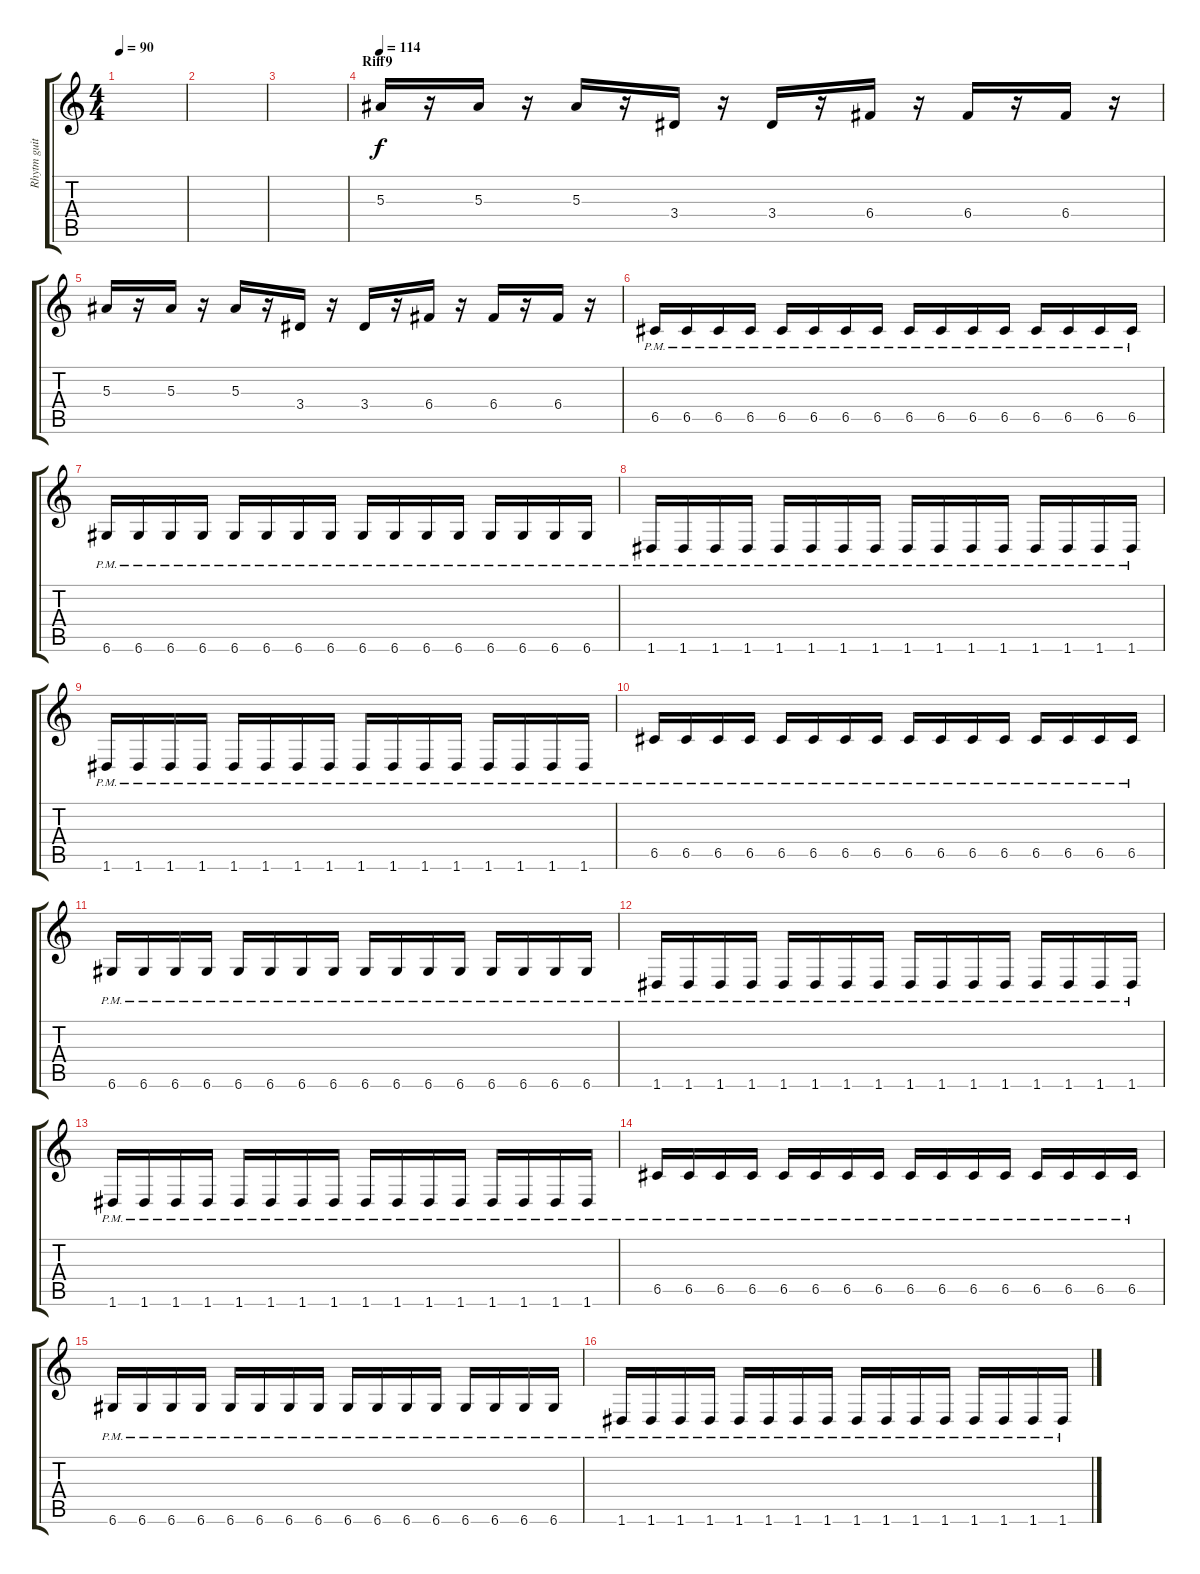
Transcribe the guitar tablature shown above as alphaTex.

\track ("Rhytm guitar" "Rhytm guit") {instrument distortionguitar}
\staff {score tabs}
\tuning (D4 A3 F3 C3 G2 D2) {hide}
\ts (4 4)
\tempo 90
\clef g2
\ks c
|
|
|
\section ("" "Riff9")
\tempo 114
5.3.16 r.16 5.3.16 r.16 5.3.16 r.16 3.4.16 r.16 3.4.16 r.16 6.4.16 r.16 6.4.16 r.16 6.4.16 r.16 |
5.3.16 r.16 5.3.16 r.16 5.3.16 r.16 3.4.16 r.16 3.4.16 r.16 6.4.16 r.16 6.4.16 r.16 6.4.16 r.16 |
6.5{pm}.16 6.5{pm}.16 6.5{pm}.16 6.5{pm}.16 6.5{pm}.16 6.5{pm}.16 6.5{pm}.16 6.5{pm}.16 6.5{pm}.16 6.5{pm}.16 6.5{pm}.16 6.5{pm}.16 6.5{pm}.16 6.5{pm}.16 6.5{pm}.16 6.5{pm}.16 |
6.6{pm}.16 6.6{pm}.16 6.6{pm}.16 6.6{pm}.16 6.6{pm}.16 6.6{pm}.16 6.6{pm}.16 6.6{pm}.16 6.6{pm}.16 6.6{pm}.16 6.6{pm}.16 6.6{pm}.16 6.6{pm}.16 6.6{pm}.16 6.6{pm}.16 6.6{pm}.16 |
1.6{pm}.16 1.6{pm}.16 1.6{pm}.16 1.6{pm}.16 1.6{pm}.16 1.6{pm}.16 1.6{pm}.16 1.6{pm}.16 1.6{pm}.16 1.6{pm}.16 1.6{pm}.16 1.6{pm}.16 1.6{pm}.16 1.6{pm}.16 1.6{pm}.16 1.6{pm}.16 |
1.6{pm}.16 1.6{pm}.16 1.6{pm}.16 1.6{pm}.16 1.6{pm}.16 1.6{pm}.16 1.6{pm}.16 1.6{pm}.16 1.6{pm}.16 1.6{pm}.16 1.6{pm}.16 1.6{pm}.16 1.6{pm}.16 1.6{pm}.16 1.6{pm}.16 1.6{pm}.16 |
6.5{pm}.16 6.5{pm}.16 6.5{pm}.16 6.5{pm}.16 6.5{pm}.16 6.5{pm}.16 6.5{pm}.16 6.5{pm}.16 6.5{pm}.16 6.5{pm}.16 6.5{pm}.16 6.5{pm}.16 6.5{pm}.16 6.5{pm}.16 6.5{pm}.16 6.5{pm}.16 |
6.6{pm}.16 6.6{pm}.16 6.6{pm}.16 6.6{pm}.16 6.6{pm}.16 6.6{pm}.16 6.6{pm}.16 6.6{pm}.16 6.6{pm}.16 6.6{pm}.16 6.6{pm}.16 6.6{pm}.16 6.6{pm}.16 6.6{pm}.16 6.6{pm}.16 6.6{pm}.16 |
1.6{pm}.16 1.6{pm}.16 1.6{pm}.16 1.6{pm}.16 1.6{pm}.16 1.6{pm}.16 1.6{pm}.16 1.6{pm}.16 1.6{pm}.16 1.6{pm}.16 1.6{pm}.16 1.6{pm}.16 1.6{pm}.16 1.6{pm}.16 1.6{pm}.16 1.6{pm}.16 |
1.6{pm}.16 1.6{pm}.16 1.6{pm}.16 1.6{pm}.16 1.6{pm}.16 1.6{pm}.16 1.6{pm}.16 1.6{pm}.16 1.6{pm}.16 1.6{pm}.16 1.6{pm}.16 1.6{pm}.16 1.6{pm}.16 1.6{pm}.16 1.6{pm}.16 1.6{pm}.16 |
6.5{pm}.16 6.5{pm}.16 6.5{pm}.16 6.5{pm}.16 6.5{pm}.16 6.5{pm}.16 6.5{pm}.16 6.5{pm}.16 6.5{pm}.16 6.5{pm}.16 6.5{pm}.16 6.5{pm}.16 6.5{pm}.16 6.5{pm}.16 6.5{pm}.16 6.5{pm}.16 |
6.6{pm}.16 6.6{pm}.16 6.6{pm}.16 6.6{pm}.16 6.6{pm}.16 6.6{pm}.16 6.6{pm}.16 6.6{pm}.16 6.6{pm}.16 6.6{pm}.16 6.6{pm}.16 6.6{pm}.16 6.6{pm}.16 6.6{pm}.16 6.6{pm}.16 6.6{pm}.16 |
1.6{pm}.16 1.6{pm}.16 1.6{pm}.16 1.6{pm}.16 1.6{pm}.16 1.6{pm}.16 1.6{pm}.16 1.6{pm}.16 1.6{pm}.16 1.6{pm}.16 1.6{pm}.16 1.6{pm}.16 1.6{pm}.16 1.6{pm}.16 1.6{pm}.16 1.6{pm}.16
